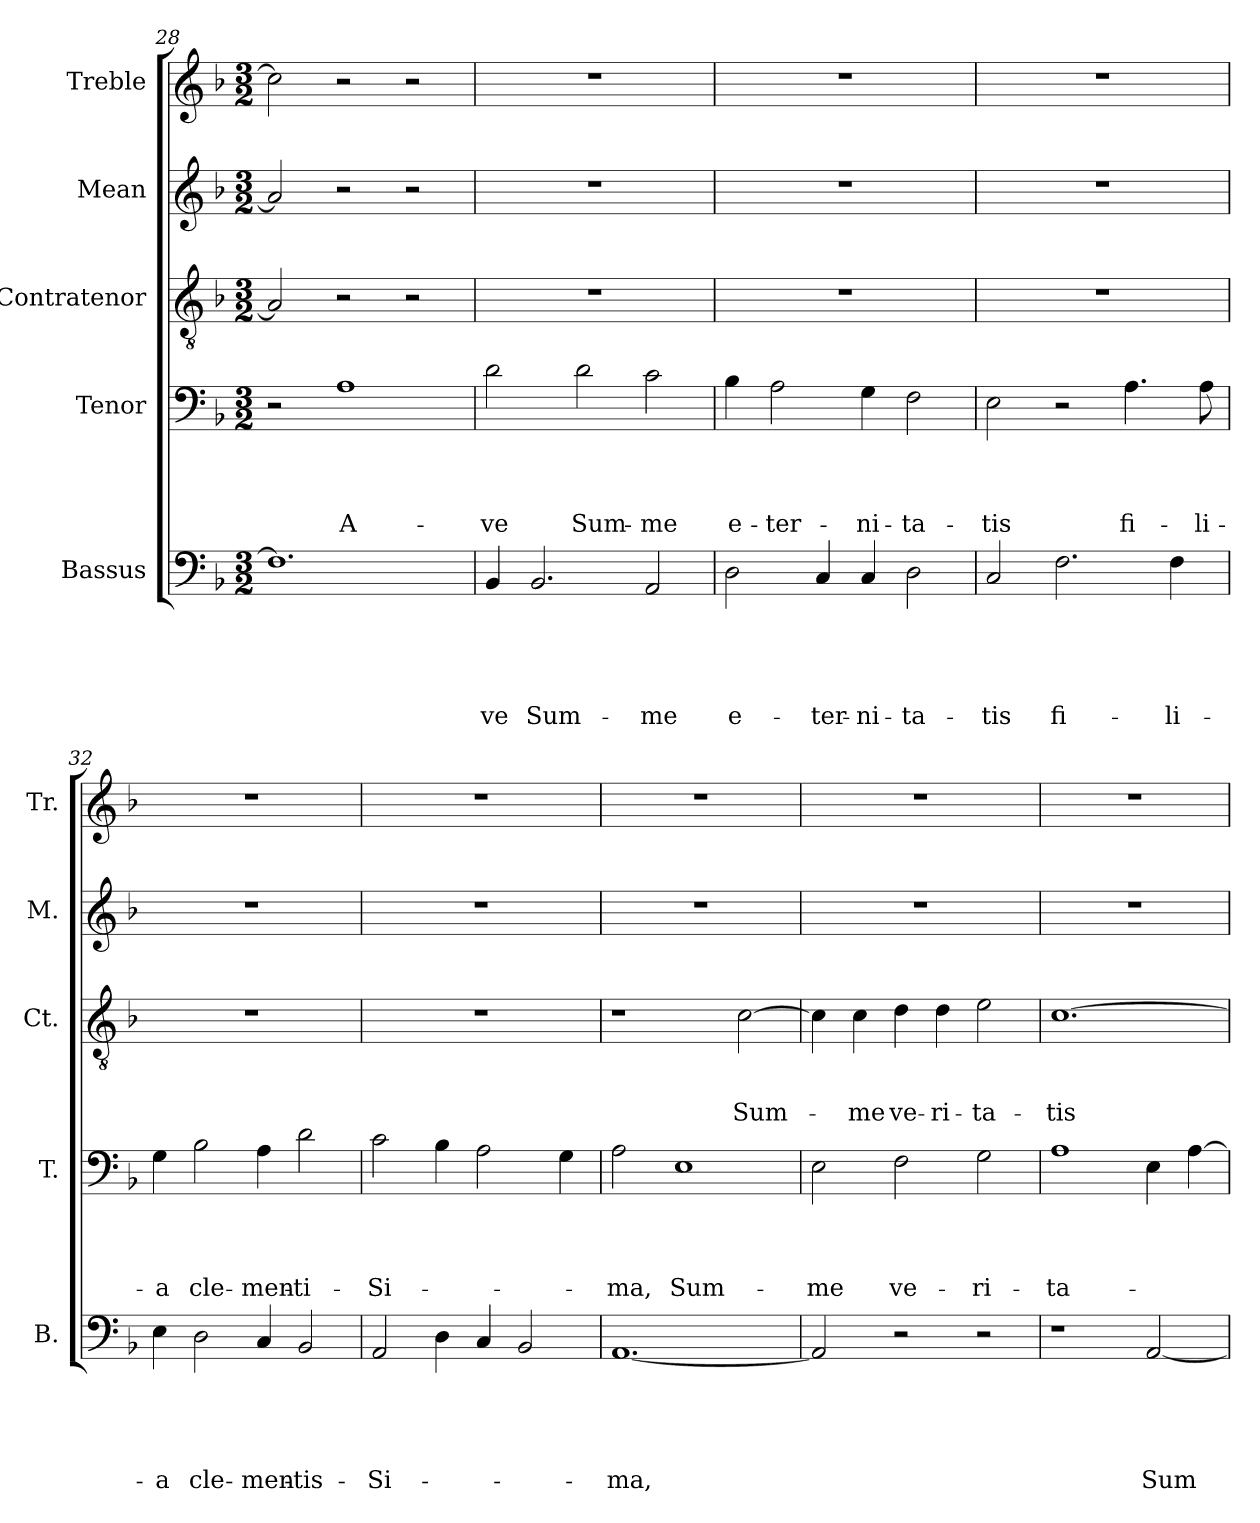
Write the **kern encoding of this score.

**kern	**text	**text	**text	**text	**text	**kern	**text	**text	**text	**text	**kern	**text	**text	**text	**kern	**text	**kern	**text
*part5	*part5	*part5	*part5	*part5	*part5	*part4	*part4	*part4	*part4	*part4	*part3	*part3	*part3	*part3	*part2	*part2	*part1	*part1
*staff5	*staff5	*staff5	*staff5	*staff5	*staff5	*staff4	*staff4	*staff4	*staff4	*staff4	*staff3	*staff3	*staff3	*staff3	*staff2	*staff2	*staff1	*staff1
*I"Bassus	*	*	*	*	*	*I"Tenor	*	*	*	*	*I"Contratenor	*	*	*	*I"Mean	*	*I"Treble	*
*I'B.	*	*	*	*	*	*I'T.	*	*	*	*	*I'Ct.	*	*	*	*I'M.	*	*I'Tr.	*
*clefF4	*	*	*	*	*	*clefF4	*	*	*	*	*clefGv2	*	*	*	*clefG2	*	*clefG2	*
*k[b-]	*	*	*	*	*	*k[b-]	*	*	*	*	*k[b-]	*	*	*	*k[b-]	*	*k[b-]	*
*F:	*	*	*	*	*	*F:	*	*	*	*	*F:	*	*	*	*F:	*	*F:	*
*M3/2	*	*	*	*	*	*M3/2	*	*	*	*	*M3/2	*	*	*	*M3/2	*	*M3/2	*
=28	=28	=28	=28	=28	=28	=28	=28	=28	=28	=28	=28	=28	=28	=28	=28	=28	=28	=28
1.F]	.	.	.	.	.	2r	.	.	.	.	2A/]	.	.	.	2a/]	.	2cc\]	.
!	!	!	!	!	!	!	!	!	!	!LO:LY:b	!	!	!	!	!	!	!	!
.	.	.	.	.	.	1A	.	.	.	A-	2r	.	.	.	2r	.	2r	.
.	.	.	.	.	.	.	.	.	.	.	2r	.	.	.	2r	.	2r	.
!!LO:PB:g=z
=29	=29	=29	=29	=29	=29	=29	=29	=29	=29	=29	=29	=29	=29	=29	=29	=29	=29	=29
!	!	!	!	!	!LO:LY:b	!	!	!	!	!LO:LY:b	!LO:N:vis=1	!	!	!	!	!	!	!
4BB-/	.	.	.	.	-ve	2d\	.	.	.	-ve	1.r	.	.	.	1.r	.	1.r	.
!	!	!	!	!	!LO:LY:b	!	!	!	!	!	!	!	!	!	!	!	!	!
2.BB-/	.	.	.	.	Sum-	.	.	.	.	.	.	.	.	.	.	.	.	.
!	!	!	!	!	!	!	!	!	!	!LO:LY:b	!	!	!	!	!	!	!	!
.	.	.	.	.	.	2d\	.	.	.	Sum-	.	.	.	.	.	.	.	.
!	!	!	!	!	!LO:LY:b	!	!	!	!	!LO:LY:b	!	!	!	!	!	!	!	!
2AA/	.	.	.	.	-me	2c\	.	.	.	-me	.	.	.	.	.	.	.	.
=30	=30	=30	=30	=30	=30	=30	=30	=30	=30	=30	=30	=30	=30	=30	=30	=30	=30	=30
!	!	!	!	!	!LO:LY:b	!	!	!	!	!LO:LY:b	!LO:N:vis=1	!	!	!	!	!	!	!
2D\	.	.	.	.	e-	4B-\	.	.	.	e-	1.r	.	.	.	1.r	.	1.r	.
!	!	!	!	!	!	!	!	!	!	!LO:LY:b	!	!	!	!	!	!	!	!
.	.	.	.	.	.	2A\	.	.	.	-ter-	.	.	.	.	.	.	.	.
!	!	!	!	!	!LO:LY:b	!	!	!	!	!	!	!	!	!	!	!	!	!
4C/	.	.	.	.	-ter-	.	.	.	.	.	.	.	.	.	.	.	.	.
!	!	!	!	!	!LO:LY:b:rj	!	!	!	!	!LO:LY:b	!	!	!	!	!	!	!	!
4C/	.	.	.	.	-ni-	4G\	.	.	.	-ni-	.	.	.	.	.	.	.	.
!	!	!	!	!	!LO:LY:b	!	!	!	!	!LO:LY:b	!	!	!	!	!	!	!	!
2D\	.	.	.	.	-ta-	2F\	.	.	.	-ta-	.	.	.	.	.	.	.	.
=31	=31	=31	=31	=31	=31	=31	=31	=31	=31	=31	=31	=31	=31	=31	=31	=31	=31	=31
!	!	!	!	!	!LO:LY:b	!	!	!	!	!LO:LY:b	!LO:N:vis=1	!	!	!	!	!	!	!
2C/	.	.	.	.	-tis	2E\	.	.	.	-tis	1.r	.	.	.	1.r	.	1.r	.
!	!	!	!	!	!LO:LY:b	!	!	!	!	!	!	!	!	!	!	!	!	!
2.F\	.	.	.	.	fi-	2r	.	.	.	.	.	.	.	.	.	.	.	.
!	!	!	!	!	!	!	!	!	!	!LO:LY:b	!	!	!	!	!	!	!	!
.	.	.	.	.	.	4.A\	.	.	.	fi-	.	.	.	.	.	.	.	.
!	!	!	!	!	!LO:LY:b	!	!	!	!	!	!	!	!	!	!	!	!	!
4F\	.	.	.	.	-li-	.	.	.	.	.	.	.	.	.	.	.	.	.
!	!	!	!	!	!	!	!	!	!	!LO:LY:b	!	!	!	!	!	!	!	!
.	.	.	.	.	.	8A\	.	.	.	-li-	.	.	.	.	.	.	.	.
=32	=32	=32	=32	=32	=32	=32	=32	=32	=32	=32	=32	=32	=32	=32	=32	=32	=32	=32
!	!	!	!	!	!LO:LY:b	!	!	!	!	!LO:LY:b	!LO:N:vis=1	!	!	!	!	!	!	!
4E\	.	.	.	.	-a	4G\	.	.	.	-a	1.r	.	.	.	1.r	.	1.r	.
!	!	!	!	!	!LO:LY:b	!	!	!	!	!LO:LY:b	!	!	!	!	!	!	!	!
2D\	.	.	.	.	cle-	2B-\	.	.	.	cle-	.	.	.	.	.	.	.	.
!	!	!	!	!	!LO:LY:b	!	!	!	!	!LO:LY:b	!	!	!	!	!	!	!	!
4C/	.	.	.	.	-men-	4A\	.	.	.	-men-	.	.	.	.	.	.	.	.
!	!	!	!	!	!LO:LY:b:rj	!	!	!	!	!LO:LY:b:rj	!	!	!	!	!	!	!	!
2BB-/	.	.	.	.	-tis-	2d\	.	.	.	-ti-	.	.	.	.	.	.	.	.
=33	=33	=33	=33	=33	=33	=33	=33	=33	=33	=33	=33	=33	=33	=33	=33	=33	=33	=33
!	!	!	!	!	!LO:LY:b	!	!	!	!	!LO:LY:b	!LO:N:vis=1	!	!	!	!	!	!	!
2AA/	.	.	.	.	-Si-	2c\	.	.	.	-Si-	1.r	.	.	.	1.r	.	1.r	.
4D\	.	.	.	.	.	4B-\	.	.	.	.	.	.	.	.	.	.	.	.
4C/	.	.	.	.	.	2A\	.	.	.	.	.	.	.	.	.	.	.	.
2BB-/	.	.	.	.	.	.	.	.	.	.	.	.	.	.	.	.	.	.
.	.	.	.	.	.	4G\	.	.	.	.	.	.	.	.	.	.	.	.
=34	=34	=34	=34	=34	=34	=34	=34	=34	=34	=34	=34	=34	=34	=34	=34	=34	=34	=34
!	!	!	!	!	!LO:LY:b	!	!	!	!	!LO:LY:b	!	!	!	!	!	!	!	!
[<1.AA	.	.	.	.	-ma,	2A\	.	.	.	-ma,	1r	.	.	.	1.r	.	1.r	.
!	!	!	!	!	!	!	!	!	!	!LO:LY:b	!	!	!	!	!	!	!	!
.	.	.	.	.	.	1E	.	.	.	Sum-	.	.	.	.	.	.	.	.
!	!	!	!	!	!	!	!	!	!	!	!	!	!	!LO:LY:b	!	!	!	!
.	.	.	.	.	.	.	.	.	.	.	[<2c\	.	.	Sum-	.	.	.	.
!!LO:LB:g=z
=35	=35	=35	=35	=35	=35	=35	=35	=35	=35	=35	=35	=35	=35	=35	=35	=35	=35	=35
!	!	!	!	!	!	!	!	!	!	!LO:LY:b	!	!	!	!	!	!	!	!
2AA/]	.	.	.	.	.	2E\	.	.	.	-me	4c\]	.	.	.	1.r	.	1.r	.
!	!	!	!	!	!	!	!	!	!	!	!	!	!	!LO:LY:b	!	!	!	!
.	.	.	.	.	.	.	.	.	.	.	4c\	.	.	-me	.	.	.	.
!	!	!	!	!	!	!	!	!	!	!LO:LY:b	!	!	!	!LO:LY:b	!	!	!	!
2r	.	.	.	.	.	2F\	.	.	.	ve-	4d\	.	.	ve-	.	.	.	.
!	!	!	!	!	!	!	!	!	!	!	!	!	!	!LO:LY:b	!	!	!	!
.	.	.	.	.	.	.	.	.	.	.	4d\	.	.	-ri-	.	.	.	.
!	!	!	!	!	!	!	!	!	!	!LO:LY:b	!	!	!	!LO:LY:b	!	!	!	!
2r	.	.	.	.	.	2G\	.	.	.	-ri-	2e\	.	.	-ta-	.	.	.	.
=36	=36	=36	=36	=36	=36	=36	=36	=36	=36	=36	=36	=36	=36	=36	=36	=36	=36	=36
!	!	!	!	!	!	!	!	!	!	!LO:LY:b	!	!	!	!LO:LY:b	!	!	!	!
1r	.	.	.	.	.	1A	.	.	.	-ta-	[>1.c	.	.	-tis	1.r	.	1.r	.
!	!	!	!	!	!LO:LY:b	!	!	!	!	!	!	!	!	!	!	!	!	!
[<2AA/	.	.	.	.	Sum-	4E\	.	.	.	.	.	.	.	.	.	.	.	.
.	.	.	.	.	.	[>4A\	.	.	.	.	.	.	.	.	.	.	.	.
=	=	=	=	=	=	=	=	=	=	=	=	=	=	=	=	=	=	=
*-	*-	*-	*-	*-	*-	*-	*-	*-	*-	*-	*-	*-	*-	*-	*-	*-	*-	*-
